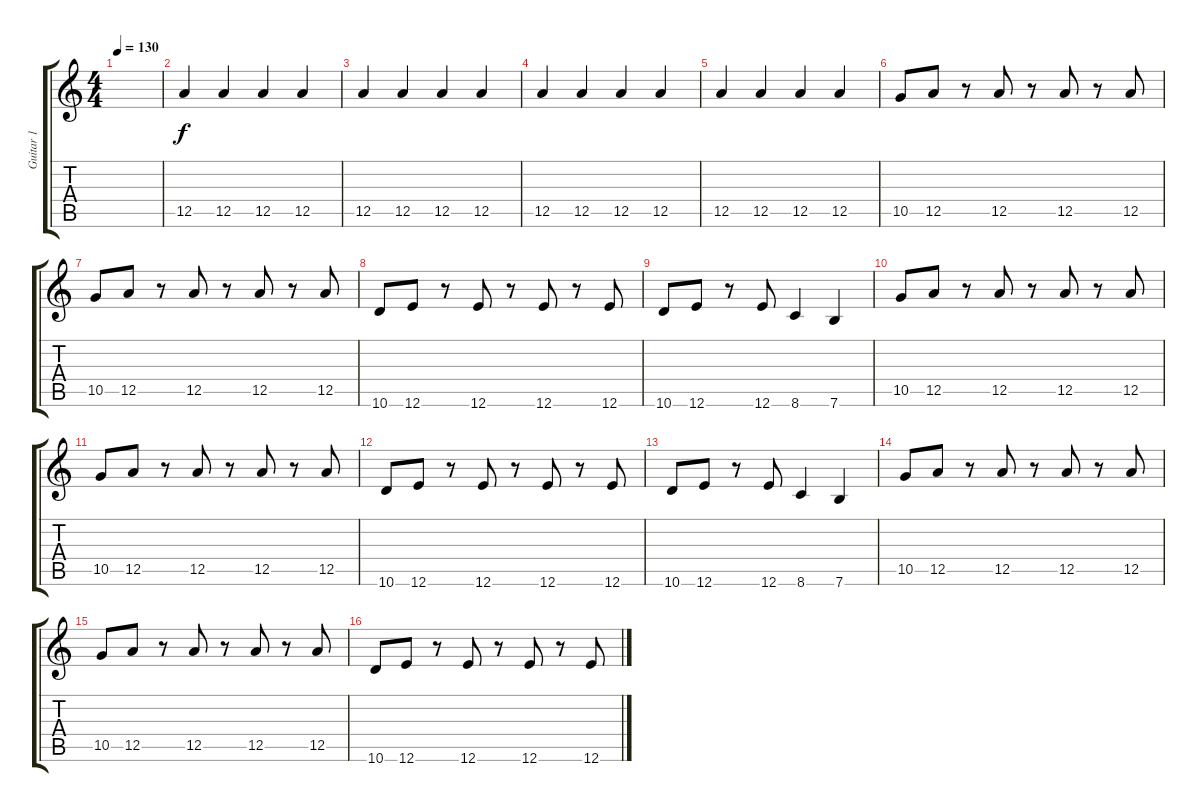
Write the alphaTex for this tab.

\track ("Guitar 1" "Guitar 1") {instrument distortionguitar}
\staff {score tabs}
\tuning (E4 B3 G3 D3 A2 E2) {hide}
\ts (4 4)
\tempo 130
\clef g2
\ks c
|
12.5.4 12.5.4 12.5.4 12.5.4 |
12.5.4 12.5.4 12.5.4 12.5.4 |
12.5.4 12.5.4 12.5.4 12.5.4 |
12.5.4 12.5.4 12.5.4 12.5.4 |
10.5.8 12.5.8 r.8 12.5.8 r.8 12.5.8 r.8 12.5.8 |
10.5.8 12.5.8 r.8 12.5.8 r.8 12.5.8 r.8 12.5.8 |
10.6.8 12.6.8 r.8 12.6.8 r.8 12.6.8 r.8 12.6.8 |
10.6.8 12.6.8 r.8 12.6.8 8.6.4 7.6.4 |
10.5.8 12.5.8 r.8 12.5.8 r.8 12.5.8 r.8 12.5.8 |
10.5.8 12.5.8 r.8 12.5.8 r.8 12.5.8 r.8 12.5.8 |
10.6.8 12.6.8 r.8 12.6.8 r.8 12.6.8 r.8 12.6.8 |
10.6.8 12.6.8 r.8 12.6.8 8.6.4 7.6.4 |
10.5.8 12.5.8 r.8 12.5.8 r.8 12.5.8 r.8 12.5.8 |
10.5.8 12.5.8 r.8 12.5.8 r.8 12.5.8 r.8 12.5.8 |
10.6.8 12.6.8 r.8 12.6.8 r.8 12.6.8 r.8 12.6.8
